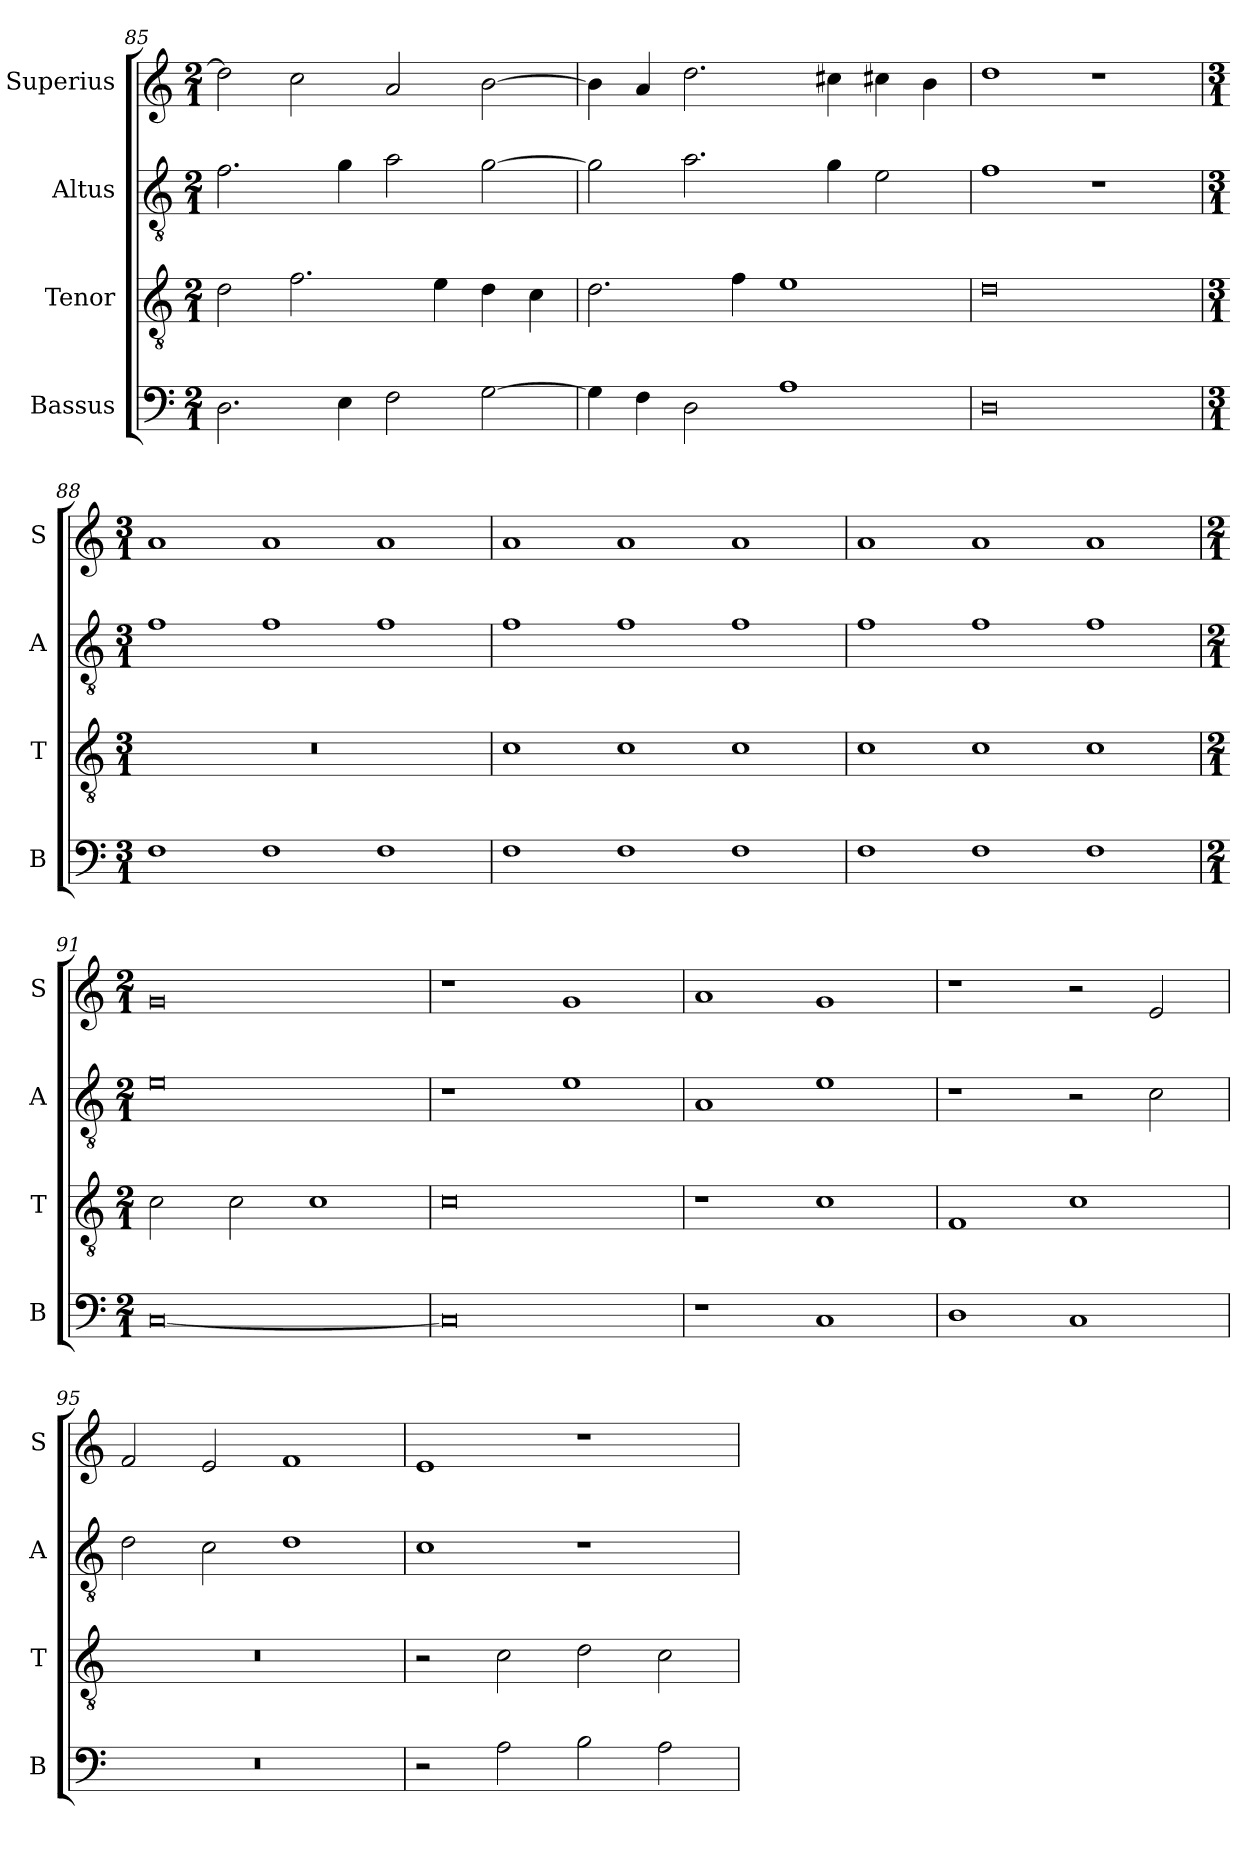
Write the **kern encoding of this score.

**kern	**kern	**kern	**kern
*part4	*part3	*part2	*part1
*staff4	*staff3	*staff2	*staff1
*I"Bassus	*I"Tenor	*I"Altus	*I"Superius
*I'B	*I'T	*I'A	*I'S
*clefF4	*clefGv2	*clefGv2	*clefG2
*k[]	*k[]	*k[]	*k[]
*M2/1	*M2/1	*M2/1	*M2/1
=85	=85	=85	=85
2.D\	2d\	2.f\	2dd\]
.	2.f\	.	2cc\
4E\	.	4g\	.
2F\	.	2a\	2a/
.	4e\	.	.
[2G\	4d\	[2g\	[2b\
.	4c\	.	.
=86	=86	=86	=86
4G\]	2.d\	2g\]	4b\]
4F\	.	.	4a/
2D\	.	2.a\	2.dd\
.	4f\	.	.
1A	1e	.	.
.	.	4g\	4cc#X\
.	.	2e\	4cc#X\
.	.	.	4b\
=87	=87	=87	=87
0D	0d	1f	1dd
.	.	1r	1r
=88	=88	=88	=88
*M3/1	*M3/1	*M3/1	*M3/1
1F	0.r	1f	1a
1F	.	1f	1a
1F	.	1f	1a
=89	=89	=89	=89
1F	1c	1f	1a
1F	1c	1f	1a
1F	1c	1f	1a
=90	=90	=90	=90
1F	1c	1f	1a
1F	1c	1f	1a
1F	1c	1f	1a
=91	=91	=91	=91
*M2/1	*M2/1	*M2/1	*M2/1
[0C	2c\	0e	0g
.	2c\	.	.
.	1c	.	.
=92	=92	=92	=92
0C]	0c	1r	1r
.	.	1e	1g
=93	=93	=93	=93
1r	1r	1A	1a
1C	1c	1e	1g
=94	=94	=94	=94
1D	1F	1r	1r
1C	1c	2r	2r
.	.	2c\	2e/
=95	=95	=95	=95
0r	0r	2d\	2f/
.	.	2c\	2e/
.	.	1d	1f
=96	=96	=96	=96
2r	2r	1c	1e
2A\	2c\	.	.
2B\	2d\	1r	1r
2A\	2c\	.	.
=	=	=	=
*-	*-	*-	*-
